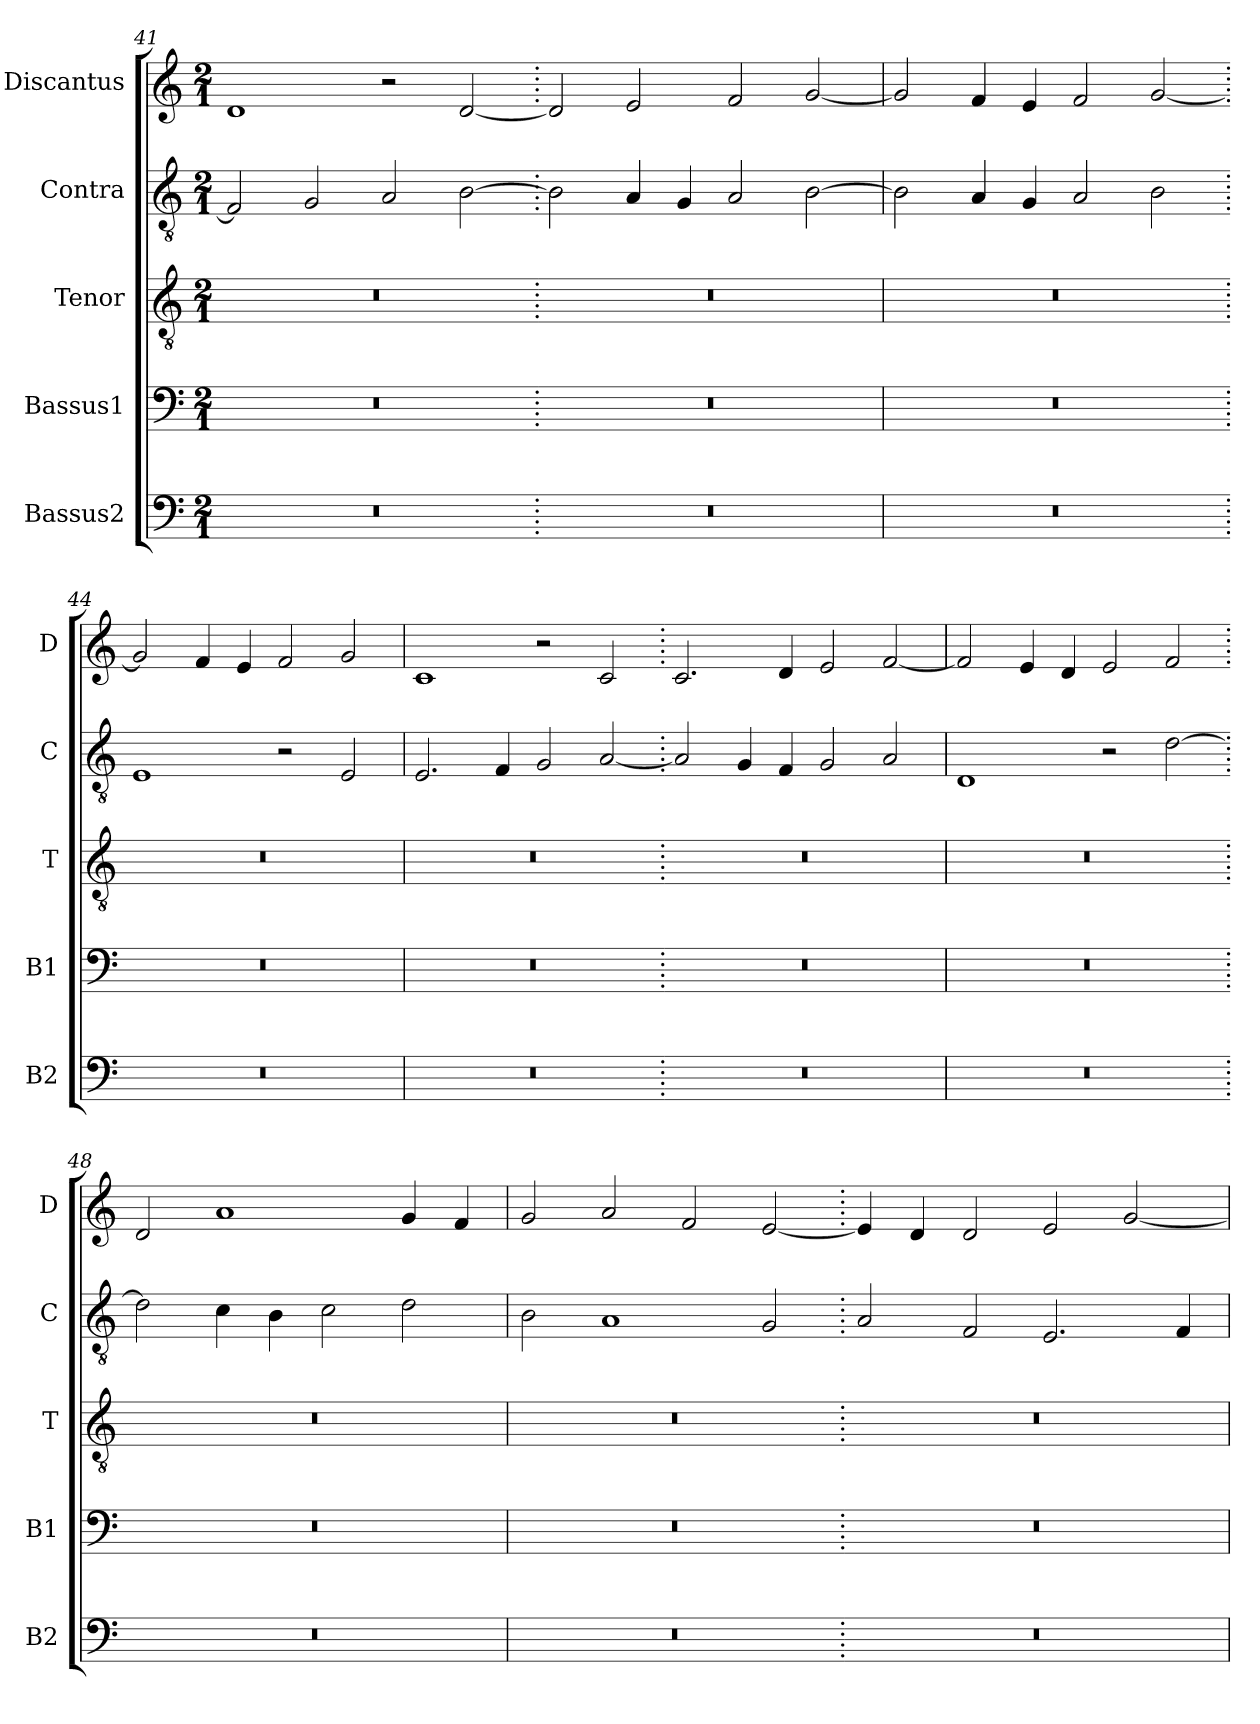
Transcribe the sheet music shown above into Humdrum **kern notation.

**kern	**kern	**kern	**kern	**kern
*part5	*part4	*part3	*part2	*part1
*staff5	*staff4	*staff3	*staff2	*staff1
*I"Bassus2	*I"Bassus1	*I"Tenor	*I"Contra	*I"Discantus
*I'B2	*I'B1	*I'T	*I'C	*I'D
*clefF4	*clefF4	*clefGv2	*clefGv2	*clefG2
*k[]	*k[]	*k[]	*k[]	*k[]
*M2/1	*M2/1	*M2/1	*M2/1	*M2/1
=41	=41	=41	=41	=41
0r	0r	0r	2F/]	1d
.	.	.	2G/	.
.	.	.	2A/	2r
.	.	.	[2B\	[2d/
=42.	=42.	=42.	=42.	=42.
0r	0r	0r	2B\]	2d/]
.	.	.	4A/	2e/
.	.	.	4G/	.
.	.	.	2A/	2f/
.	.	.	[2B\	[2g/
=43	=43	=43	=43	=43
0r	0r	0r	2B\]	2g/]
.	.	.	4A/	4f/
.	.	.	4G/	4e/
.	.	.	2A/	2f/
.	.	.	2B\	[2g/
=44.	=44.	=44.	=44.	=44.
0r	0r	0r	1E	2g/]
.	.	.	.	4f/
.	.	.	.	4e/
.	.	.	2r	2f/
.	.	.	2E/	2g/
=45	=45	=45	=45	=45
0r	0r	0r	2.E/	1c
.	.	.	4F/	.
.	.	.	2G/	2r
.	.	.	[2A/	2c/
=46.	=46.	=46.	=46.	=46.
0r	0r	0r	2A/]	2.c/
.	.	.	4G/	.
.	.	.	4F/	4d/
.	.	.	2G/	2e/
.	.	.	2A/	[2f/
=47	=47	=47	=47	=47
0r	0r	0r	1D	2f/]
.	.	.	.	4e/
.	.	.	.	4d/
.	.	.	2r	2e/
.	.	.	[2d\	2f/
=48.	=48.	=48.	=48.	=48.
0r	0r	0r	2d\]	2d/
.	.	.	4c\	1a
.	.	.	4B\	.
.	.	.	2c\	.
.	.	.	2d\	4g/
.	.	.	.	4f/
=49	=49	=49	=49	=49
0r	0r	0r	2B\	2g/
.	.	.	1A	2a/
.	.	.	.	2f/
.	.	.	2G/	[2e/
=50.	=50.	=50.	=50.	=50.
0r	0r	0r	2A/	4e/]
.	.	.	.	4d/
.	.	.	2F/	2d/
.	.	.	2.E/	2e/
.	.	.	.	[2g/
.	.	.	4F/	.
=	=	=	=	=
*-	*-	*-	*-	*-
